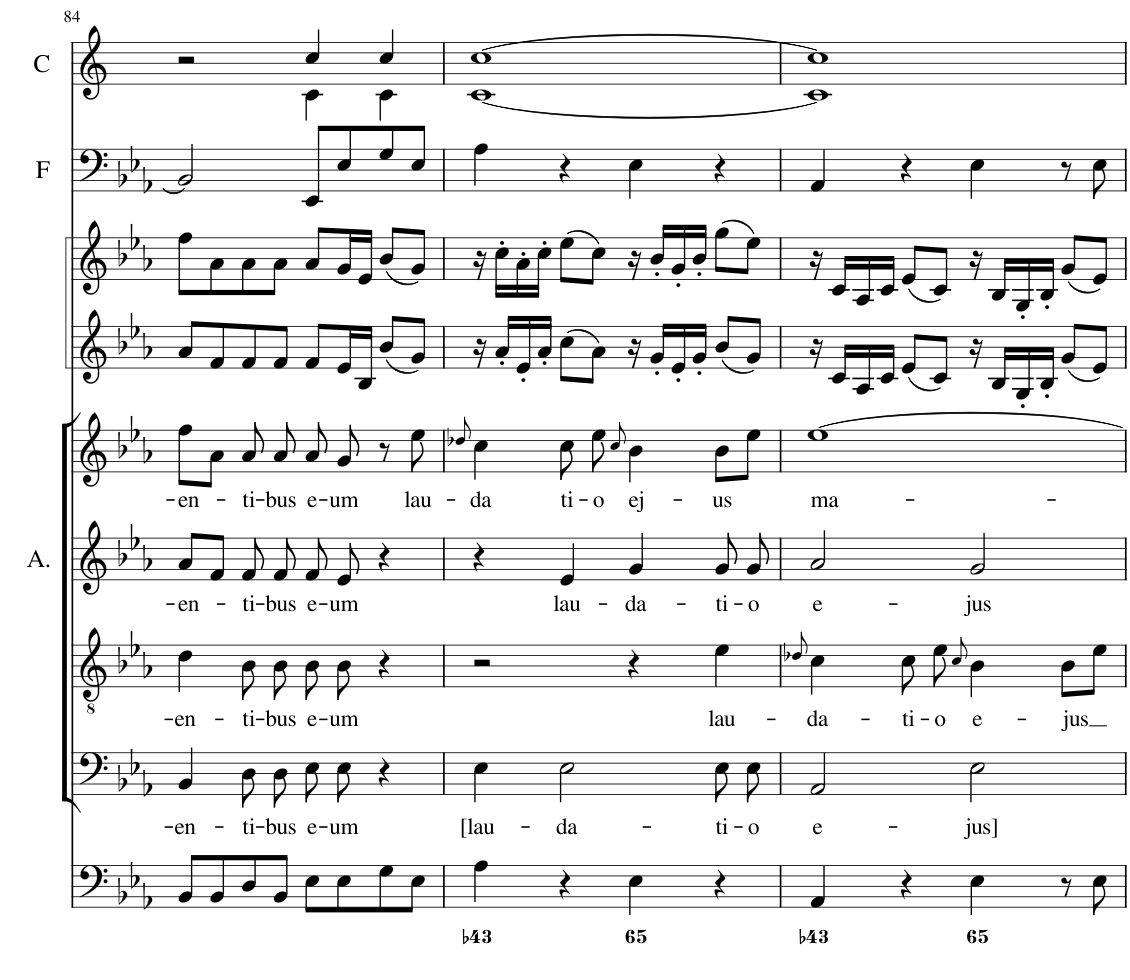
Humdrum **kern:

**kern	**kern	**text	**kern	**text	**kern	**text	**kern	**text	**kern	**kern	**kern	**kern
*part9	*part8	*part8	*part7	*part7	*part6	*part6	*part5	*part5	*part4	*part3	*part2	*part1
*staff9	*staff8	*staff8	*staff7	*staff7	*staff6	*staff6	*staff5	*staff5	*staff4	*staff3	*staff2	*staff1
*I"Organ	*I"Voice	*	*I"Tenor	*	*I"Alto	*	*I"Voice	*	*I"Violin	*I"Violin	*I"Fagotti	*I"Corni in Eb
*	*	*	*	*	*I'A.	*	*	*	*I'Vln	*I'Vln	*I'F	*I'C
!!LO:PB:g=z
*clefF4	*clefF4	*	*clefGv2	*	*clefG2	*	*clefG2	*	*clefG2	*clefG2	*clefF4	*clefG2
*	*	*	*	*	*	*	*	*	*	*	*	*Trd5c9
*k[b-e-a-]	*k[b-e-a-]	*	*k[b-e-a-]	*	*k[b-e-a-]	*	*k[b-e-a-]	*	*k[b-e-a-]	*k[b-e-a-]	*k[b-e-a-]	*k[]
*M4/4	*M4/4	*	*M4/4	*	*M4/4	*	*M4/4	*	*M4/4	*M4/4	*M4/4	*M4/4
*met(c)	*met(c)	*	*met(c)	*	*met(c)	*	*met(c)	*	*met(c)	*met(c)	*met(c)	*met(c)
=84	=84	=84	=84	=84	=84	=84	=84	=84	=84	=84	=84	=84
!	!	!LO:LY:b	!	!LO:LY:b	!	!LO:LY:b	!	!LO:LY:b	!	!	!	!
*	*	*	*	*	*	*	*	*	*	*	*	*^
8BB-/L	4BB-/	-en-	4d\	-en-	8a-/L	-en-	8ff\L	-en-	8a-/L	8ff\L	2BB-/]	2r	2ryy
8BB-/	.	.	.	.	8f/J	.	8a-\J	.	8f/	8a-\	.	.	.
!	!	!LO:LY:b	!	!LO:LY:b	!	!LO:LY:b	!	!LO:LY:b	!	!	!	!	!
8D/	8D\L	-ti-	8B-\	-ti-	8f/	-ti-	8a-/	-ti-	8f/	8a-\	.	.	.
!	!	!LO:LY:b	!	!LO:LY:b	!	!LO:LY:b	!	!LO:LY:b	!	!	!	!	!
8BB-/J	8D\J	-bus	8B-\	-bus	8f/	-bus	8a-/	-bus	8f/J	8a-\J	.	.	.
!	!	!LO:LY:b	!	!LO:LY:b	!	!LO:LY:b	!	!LO:LY:b	!	!	!	!	!
8E-\L	8E-\L	e-	8B-\	e-	8f/	e-	8a-/	e-	8f/L	8a-/L	8EE-/L	4cc/	4c\
!	!	!LO:LY:b	!	!LO:LY:b	!	!LO:LY:b	!	!LO:LY:b	!	!	!	!	!
8E-\	8E-\J	-um	8B-\	-um	8e-/	-um	8g/	-um	16e-/L	16g/L	8E-/	.	.
.	.	.	.	.	.	.	.	.	16B-/JJ	16e-/JJ	.	.	.
8G\	4r	.	4r	.	4r	.	8r	.	(8b-/L	(8b-/L	8G/	4cc/	4c\
!	!	!	!	!	!	!	!	!LO:LY:b	!	!	!	!	!
8E-\J	.	.	.	.	.	.	8ee-\	lau-	8g/J)	8g/J)	8E-/J	.	.
=85	=85	=85	=85	=85	=85	=85	=85	=85	=85	=85	=85	=85	=85
.	.	.	.	.	.	.	8qdd-X/	.	.	.	.	.	.
!	!	!LO:LY:b	!	!	!	!	!	!LO:LY:b	!	!	!	!	!
4A-\	4E-\	[lau-	2r	.	4r	.	4cc\	-da	16r	16r	4A-\	[1cc	[1c
.	.	.	.	.	.	.	.	.	16a-'/LL	16cc'\LL	.	.	.
.	.	.	.	.	.	.	.	.	16e-'/	16a-'\	.	.	.
.	.	.	.	.	.	.	.	.	16a-'/JJ	16cc'\JJ	.	.	.
!	!	!LO:LY:b	!	!	!	!LO:LY:b	!	!LO:LY:b	!	!	!	!	!
4r	2E-\	-da-	.	.	4e-/	lau-	8cc\	ti-	(8cc\L	(8ee-\L	4r	.	.
!	!	!	!	!	!	!	!	!LO:LY:b	!	!	!	!	!
.	.	.	.	.	.	.	8ee-\	-o	8a-\J)	8cc\J)	.	.	.
.	.	.	.	.	.	.	8qcc/	.	.	.	.	.	.
!	!	!	!	!	!	!LO:LY:b	!	!LO:LY:b	!	!	!	!	!
4E-\	.	.	4r	.	4g/	-da-	4b-\	ej-	16r	16r	4E-\	.	.
.	.	.	.	.	.	.	.	.	16g'/LL	16b-'/LL	.	.	.
.	.	.	.	.	.	.	.	.	16e-'/	16g'/	.	.	.
.	.	.	.	.	.	.	.	.	16g'/JJ	16b-'/JJ	.	.	.
!	!	!LO:LY:b	!	!LO:LY:b	!	!LO:LY:b	!	!LO:LY:b	!	!	!	!	!
4r	8E-\L	-ti-	4e-\	lau-	8g/	-ti-	8b-\L	-us	(8b-/L	(8gg\L	4r	.	.
!	!	!LO:LY:b	!	!	!	!LO:LY:b	!	!	!	!	!	!	!
.	8E-\J	-o	.	.	8g/	-o	8ee-\J	.	8g/J)	8ee-\J)	.	.	.
=86	=86	=86	=86	=86	=86	=86	=86	=86	=86	=86	=86	=86	=86
.	.	.	8qd-X/	.	.	.	.	.	.	.	.	.	.
!	!	!LO:LY:b	!	!LO:LY:b	!	!LO:LY:b	!	!LO:LY:b	!	!	!	!	!
4AA-/	2AA-/	e-	4c\	-da-	2a-/	e-	[1ee-	ma-	16r	16r	4AA-/	1cc]	1c]
.	.	.	.	.	.	.	.	.	16c/LL	16c/LL	.	.	.
.	.	.	.	.	.	.	.	.	16A-/	16A-/	.	.	.
.	.	.	.	.	.	.	.	.	16c/JJ	16c/JJ	.	.	.
!	!	!	!	!LO:LY:b	!	!	!	!	!	!	!	!	!
4r	.	.	8c\	-ti-	.	.	.	.	(8e-/L	(8e-/L	4r	.	.
!	!	!	!	!LO:LY:b	!	!	!	!	!	!	!	!	!
.	.	.	8e-\	-o	.	.	.	.	8c/J)	8c/J)	.	.	.
.	.	.	8qc/	.	.	.	.	.	.	.	.	.	.
!	!	!LO:LY:b	!	!LO:LY:b	!	!LO:LY:b	!	!	!	!	!	!	!
4E-\	2E-\	-jus]	4B-\	e-	2g/	-jus	.	.	16r	16r	4E-\	.	.
.	.	.	.	.	.	.	.	.	16B-/LL	16B-/LL	.	.	.
.	.	.	.	.	.	.	.	.	16G'/	16G'/	.	.	.
.	.	.	.	.	.	.	.	.	16B-'/JJ	16B-'/JJ	.	.	.
!	!	!	!	!LO:LY:b	!	!	!	!	!	!	!	!	!
8r	.	.	8B-\L	-jus	.	.	.	.	(8g/L	(8g/L	8r	.	.
8E-\	.	.	8e-\J	.	.	.	.	.	8e-/J)	8e-/J)	8E-\	.	.
*	*	*	*	*	*	*	*	*	*	*	*	*v	*v
=	=	=	=	=	=	=	=	=	=	=	=	=
*-	*-	*-	*-	*-	*-	*-	*-	*-	*-	*-	*-	*-
